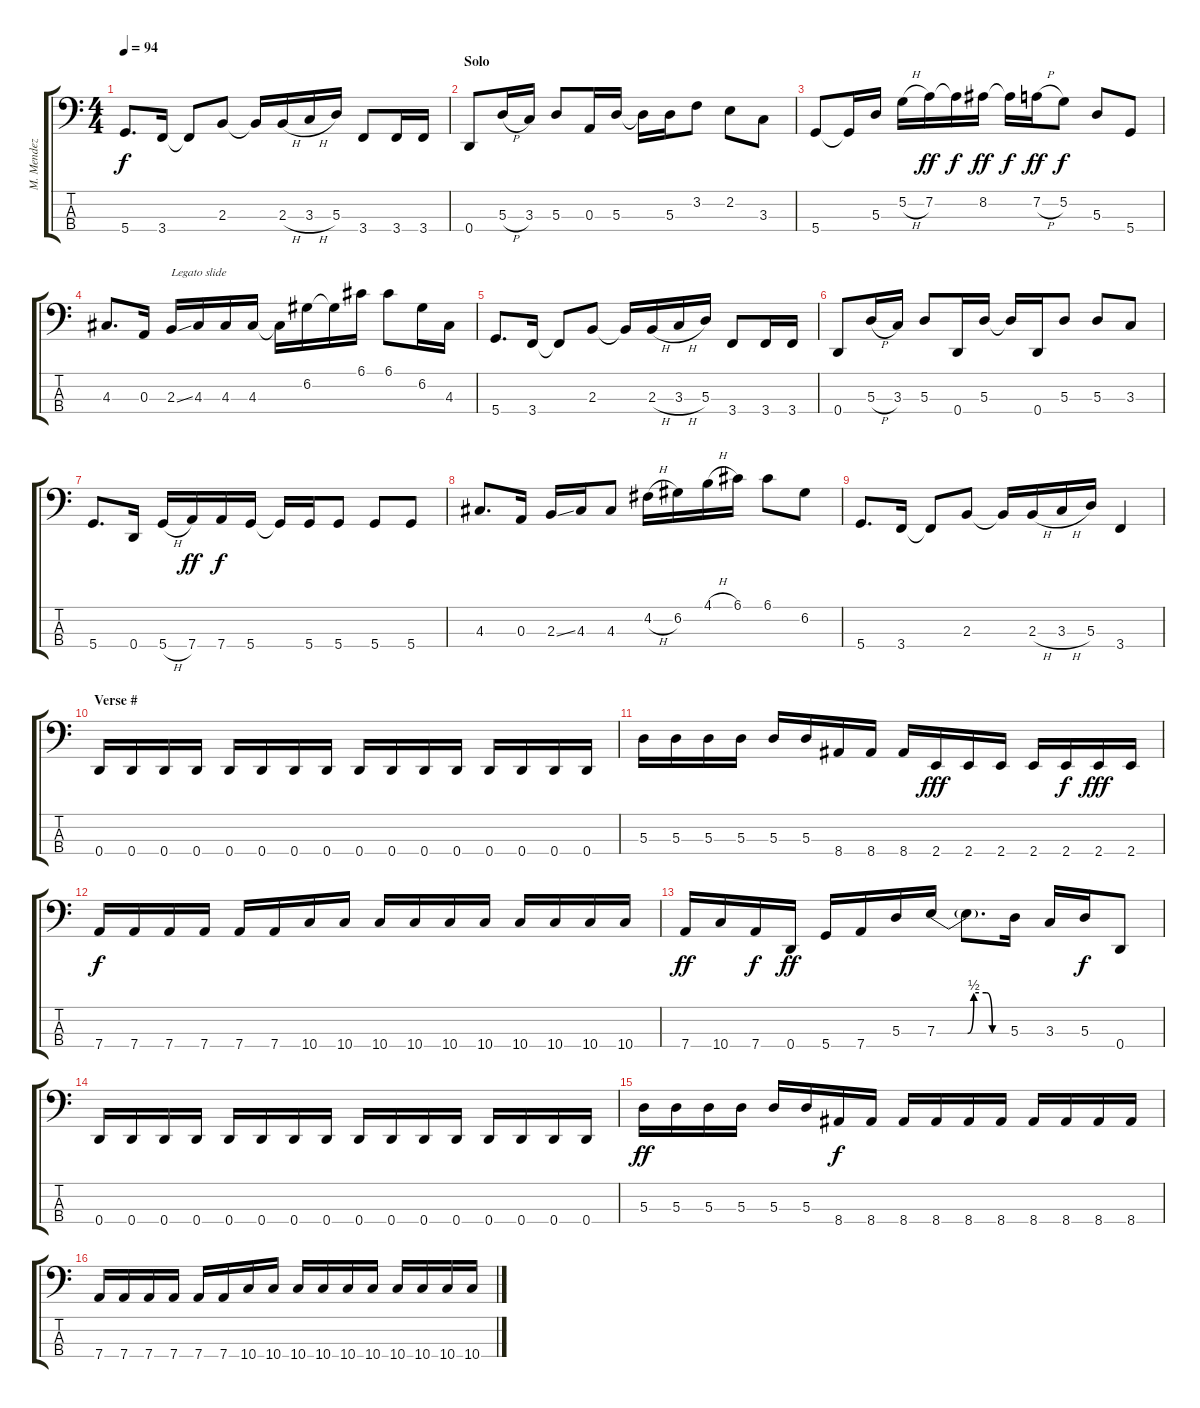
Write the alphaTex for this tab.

\track ("M. Mendez" "M. Mendez") {instrument electricbassfinger}
\staff {score tabs}
\tuning (G2 D2 A1 D1) {hide}
\ts (4 4)
\tempo 94
\clef f4
\ks c
5.4.8{d dy f} 3.4.16 3.4{t}.8 2.3.8 2.3{t}.16 2.3{h}.16 3.3{h}.16 5.3.16 3.4.8 3.4.16 3.4.16 |
\section ("" "Solo")
0.4.8 5.3{h}.16 3.3.16 5.3.8 0.3.16 5.3.16 5.3{t}.16 5.3.16 3.2.8 2.2.8 3.3.8 |
5.4.8 5.4{t}.16 5.3.16 5.2{h}.16 7.2.16{dy ff} 7.2{t}.16{dy f} 8.2.16{dy ff} 8.2{t}.16{dy f} 7.2{h}.16{dy ff} 5.2.8{dy f} 5.3.8 5.4.8 |
4.3.8{d} 0.3.16 2.3{ss}.16{txt "Legato slide"} 4.3.16 4.3.16 4.3.16 4.3{t}.16 6.2.16 6.2{t}.16 6.1.16 6.1.8 6.2.16 4.3.16 |
5.4.8{d} 3.4.16 3.4{t}.8 2.3.8 2.3{t}.16 2.3{h}.16 3.3{h}.16 5.3.16 3.4.8 3.4.16 3.4.16 |
0.4.8 5.3{h}.16 3.3.16 5.3.8 0.4.16 5.3.16 5.3{t}.16 0.4.16 5.3.8 5.3.8 3.3.8 |
5.4.8{d} 0.4.16 5.4{h}.16 7.4.16{dy ff} 7.4.16{dy f} 5.4.16 5.4{t}.16 5.4.16 5.4.8 5.4.8 5.4.8 |
4.3.8{d} 0.3.16 2.3{ss}.16 4.3.16 4.3.8 4.2{h}.16 6.2.16 4.1{h}.16 6.1.16 6.1.8 6.2.8 |
5.4.8{d} 3.4.16 3.4{t}.8 2.3.8 2.3{t}.16 2.3{h}.16 3.3{h}.16 5.3.16 3.4.4 |
\section ("" "Verse #")
0.4.16 0.4.16 0.4.16 0.4.16 0.4.16 0.4.16 0.4.16 0.4.16 0.4.16 0.4.16 0.4.16 0.4.16 0.4.16 0.4.16 0.4.16 0.4.16 |
5.3.16 5.3.16 5.3.16 5.3.16 5.3.16 5.3.16 8.4.16 8.4.16 8.4.16 2.4.16{dy fff} 2.4.16 2.4.16 2.4.16 2.4.16{dy f} 2.4.16{dy fff} 2.4.16 |
7.4.16{dy f} 7.4.16 7.4.16 7.4.16 7.4.16 7.4.16 10.4.16 10.4.16 10.4.16 10.4.16 10.4.16 10.4.16 10.4.16 10.4.16 10.4.16 10.4.16 |
7.4.16{dy ff} 10.4.16 7.4.16{dy f} 0.4.16{dy ff} 5.4.16 7.4.16 5.3.16 7.3{be (custom 0 0 25 0 30 2 40 2 45 0 60 0)}.16 7.3{t}.8{d} 5.3.16 3.3.16 5.3.16{dy f} 0.4.8 |
0.4.16 0.4.16 0.4.16 0.4.16 0.4.16 0.4.16 0.4.16 0.4.16 0.4.16 0.4.16 0.4.16 0.4.16 0.4.16 0.4.16 0.4.16 0.4.16 |
5.3.16{dy ff} 5.3.16 5.3.16 5.3.16 5.3.16 5.3.16 8.4.16{dy f} 8.4.16 8.4.16 8.4.16 8.4.16 8.4.16 8.4.16 8.4.16 8.4.16 8.4.16 |
7.4.16 7.4.16 7.4.16 7.4.16 7.4.16 7.4.16 10.4.16 10.4.16 10.4.16 10.4.16 10.4.16 10.4.16 10.4.16 10.4.16 10.4.16 10.4.16
